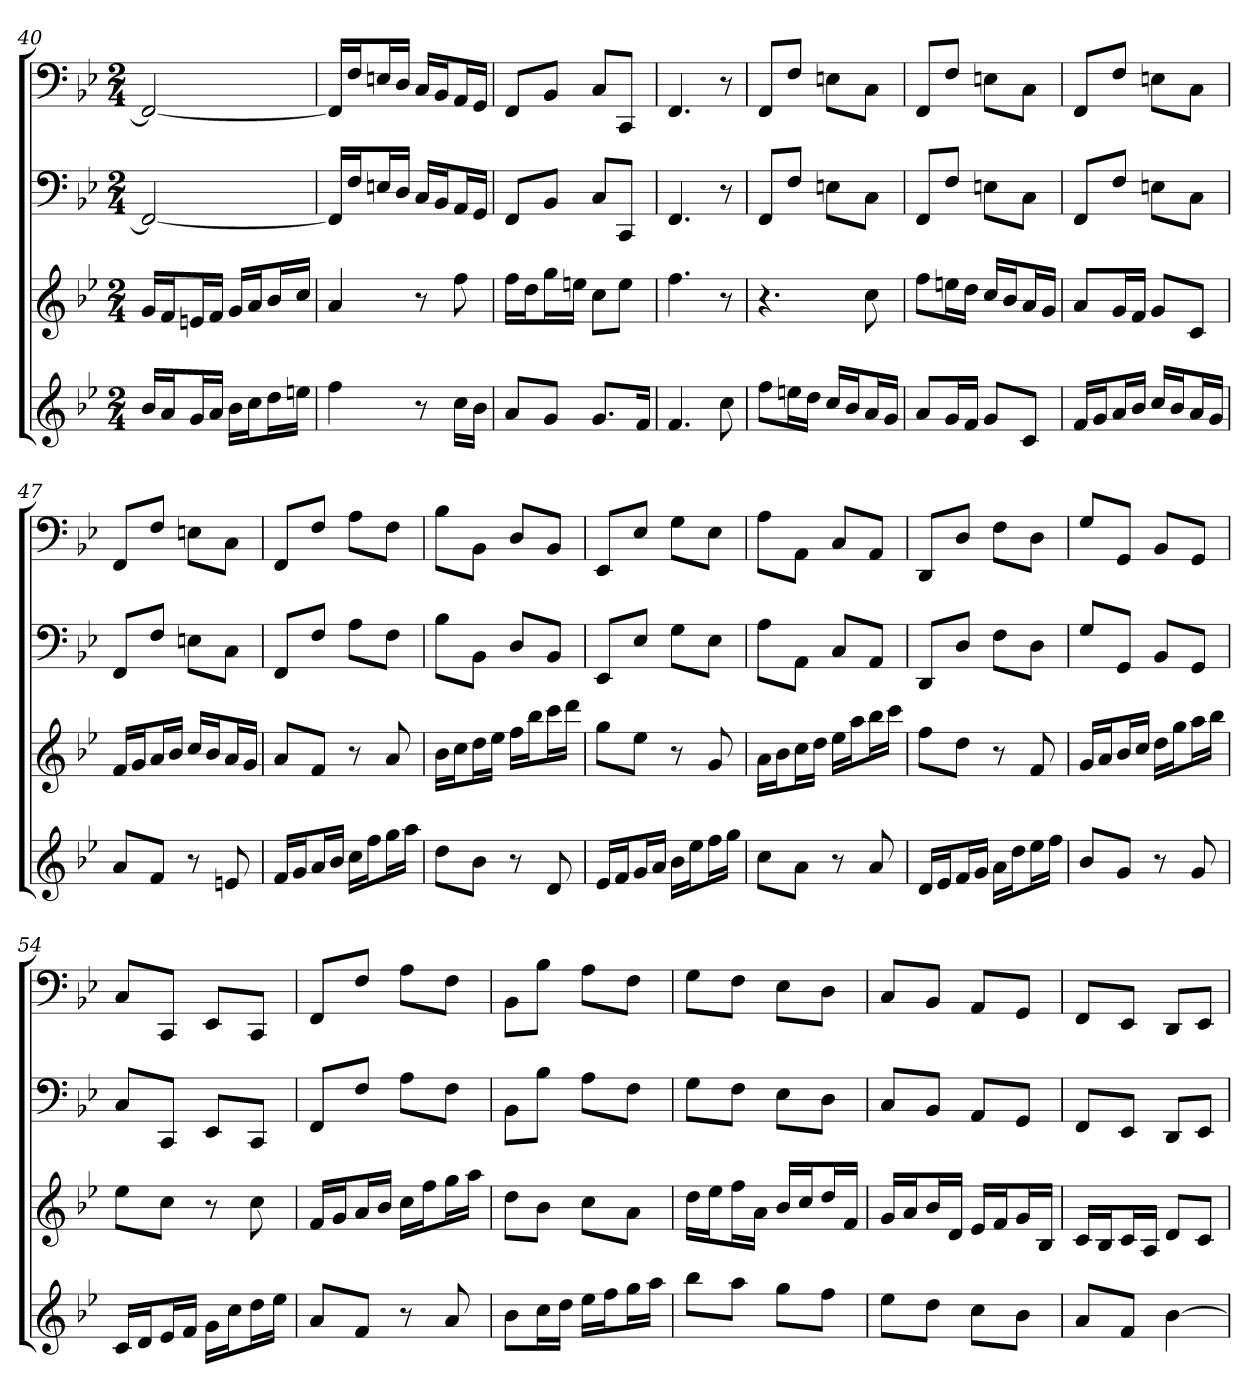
**kern	**kern	**kern	**kern
*part4	*part3	*part2	*part1
*staff4	*staff3	*staff2	*staff1
*k[b-e-]	*k[b-e-]	*k[b-e-]	*k[b-e-]
*B-:	*B-:	*B-:	*B-:
*M2/4	*M2/4	*M2/4	*M2/4
=40	=40	=40	=40
16b-LL	16gLL	2FF_	2FF_
16aJ	16fJ	.	.
16gL	16enL	.	.
16aJJ	16fJJ	.	.
16b-LL	16gLL	.	.
16ccJ	16aJ	.	.
16ddL	16b-L	.	.
16eenJJ	16ccJJ	.	.
=41	=41	=41	=41
4ff	4a	16FFLL]	16FFLL]
.	.	16FJ	16FJ
.	.	16EnL	16EnL
.	.	16DJJ	16DJJ
8r	8r	16CLL	16CLL
.	.	16BB-J	16BB-J
16ccLL	8ff	16AAL	16AAL
16b-JJ	.	16GGJJ	16GGJJ
=42	=42	=42	=42
8aL	16ffLL	8FFL	8FFL
.	16ddJ	.	.
8gJ	16ggL	8BB-J	8BB-J
.	16eenJJ	.	.
8.gL	8ccL	8CL	8CL
.	8eeJ	8CCJ	8CCJ
16fJk	.	.	.
=43	=43	=43	=43
4.f	4.ff	4.FF	4.FF
8cc	8r	8r	8r
=44	=44	=44	=44
8ffL	4.r	8FFL	8FFL
16eenL	.	8FJ	8FJ
16ddJJ	.	.	.
16ccLL	.	8EnL	8EnL
16b-J	.	.	.
16aL	8cc	8CJ	8CJ
16gJJ	.	.	.
=45	=45	=45	=45
8aL	8ffL	8FFL	8FFL
16gL	16eenL	8FJ	8FJ
16fJJ	16ddJJ	.	.
8gL	16ccLL	8EnL	8EnL
.	16b-J	.	.
8cJ	16aL	8CJ	8CJ
.	16gJJ	.	.
=46	=46	=46	=46
16fLL	8aL	8FFL	8FFL
16gJ	.	.	.
16aL	16gL	8FJ	8FJ
16b-JJ	16fJJ	.	.
16ccLL	8gL	8EnL	8EnL
16b-J	.	.	.
16aL	8cJ	8CJ	8CJ
16gJJ	.	.	.
=47	=47	=47	=47
8aL	16fLL	8FFL	8FFL
.	16gJ	.	.
8fJ	16aL	8FJ	8FJ
.	16b-JJ	.	.
8r	16ccLL	8EnL	8EnL
.	16b-J	.	.
8en	16aL	8CJ	8CJ
.	16gJJ	.	.
=48	=48	=48	=48
16fLL	8aL	8FFL	8FFL
16gJ	.	.	.
16aL	8fJ	8FJ	8FJ
16b-JJ	.	.	.
16ccLL	8r	8AL	8AL
16ffJ	.	.	.
16ggL	8a	8FJ	8FJ
16aaJJ	.	.	.
=49	=49	=49	=49
8ddL	16b-LL	8B-L	8B-L
.	16ccJ	.	.
8b-J	16ddL	8BB-J	8BB-J
.	16ee-JJ	.	.
8r	16ffLL	8DL	8DL
.	16bb-J	.	.
8d	16cccL	8BB-J	8BB-J
.	16dddJJ	.	.
=50	=50	=50	=50
16e-LL	8ggL	8EE-L	8EE-L
16fJ	.	.	.
16gL	8ee-J	8E-J	8E-J
16aJJ	.	.	.
16b-LL	8r	8GL	8GL
16ee-J	.	.	.
16ffL	8g	8E-J	8E-J
16ggJJ	.	.	.
=51	=51	=51	=51
8ccL	16aLL	8AL	8AL
.	16b-J	.	.
8aJ	16ccL	8AAJ	8AAJ
.	16ddJJ	.	.
8r	16ee-LL	8CL	8CL
.	16aaJ	.	.
8a	16bb-L	8AAJ	8AAJ
.	16cccJJ	.	.
=52	=52	=52	=52
16dLL	8ffL	8DDL	8DDL
16e-J	.	.	.
16fL	8ddJ	8DJ	8DJ
16gJJ	.	.	.
16aLL	8r	8FL	8FL
16ddJ	.	.	.
16ee-L	8f	8DJ	8DJ
16ffJJ	.	.	.
=53	=53	=53	=53
8b-L	16gLL	8GL	8GL
.	16aJ	.	.
8gJ	16b-L	8GGJ	8GGJ
.	16ccJJ	.	.
8r	16ddLL	8BB-L	8BB-L
.	16ggJ	.	.
8g	16aaL	8GGJ	8GGJ
.	16bb-JJ	.	.
=54	=54	=54	=54
16cLL	8ee-L	8CL	8CL
16dJ	.	.	.
16e-L	8ccJ	8CCJ	8CCJ
16fJJ	.	.	.
16gLL	8r	8EE-L	8EE-L
16ccJ	.	.	.
16ddL	8cc	8CCJ	8CCJ
16ee-JJ	.	.	.
=55	=55	=55	=55
8aL	16fLL	8FFL	8FFL
.	16gJ	.	.
8fJ	16aL	8FJ	8FJ
.	16b-JJ	.	.
8r	16ccLL	8AL	8AL
.	16ffJ	.	.
8a	16ggL	8FJ	8FJ
.	16aaJJ	.	.
=56	=56	=56	=56
8b-L	8ddL	8BB-L	8BB-L
16ccL	8b-J	8B-J	8B-J
16ddJJ	.	.	.
16ee-LL	8ccL	8AL	8AL
16ffJ	.	.	.
16ggL	8aJ	8FJ	8FJ
16aaJJ	.	.	.
=57	=57	=57	=57
8bb-L	16ddLL	8GL	8GL
.	16ee-J	.	.
8aaJ	16ffL	8FJ	8FJ
.	16aJJ	.	.
8ggL	16b-LL	8E-L	8E-L
.	16ccJ	.	.
8ffJ	16ddL	8DJ	8DJ
.	16fJJ	.	.
=58	=58	=58	=58
8ee-L	16gLL	8CL	8CL
.	16aJ	.	.
8ddJ	16b-L	8BB-J	8BB-J
.	16dJJ	.	.
8ccL	16e-LL	8AAL	8AAL
.	16fJ	.	.
8b-J	16gL	8GGJ	8GGJ
.	16B-JJ	.	.
=59	=59	=59	=59
8aL	16cLL	8FFL	8FFL
.	16B-J	.	.
8fJ	16cL	8EE-J	8EE-J
.	16AJJ	.	.
[4b-	8dL	8DDL	8DDL
.	8cJ	8EE-J	8EE-J
=	=	=	=
*-	*-	*-	*-
